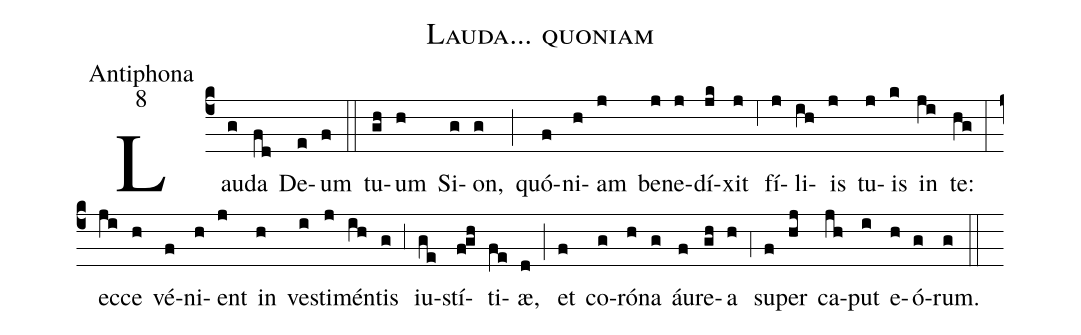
name:Lauda... quoniam;
office-part:Antiphona;
mode:8;
%%
(c4) Lau(g)da(fd) De(e)um(f) (::)
tu(gh)um(h) Si(g)on,(g) (;) quó(f)ni(h)am(j) be(j)ne(j)dí(jk)xit(j) (,6) fí(j)li(ih)is(j) tu(j)is(k) in(ji) te:(hg) (:)
ec(ji)ce(h) vé(f)ni(h)ent(j) in(h) ve(i)sti(j)mén(ih)tis(g) (,3) iu(ge)stí(f!gh)ti(fe)æ,(d) (;) et(f) co(g)ró(h)na(g) áu(f)re(gh)a(h) (,4) su(f)per(hj) ca(jh)put(i) e(h)ó(g)rum.(g) (::)
